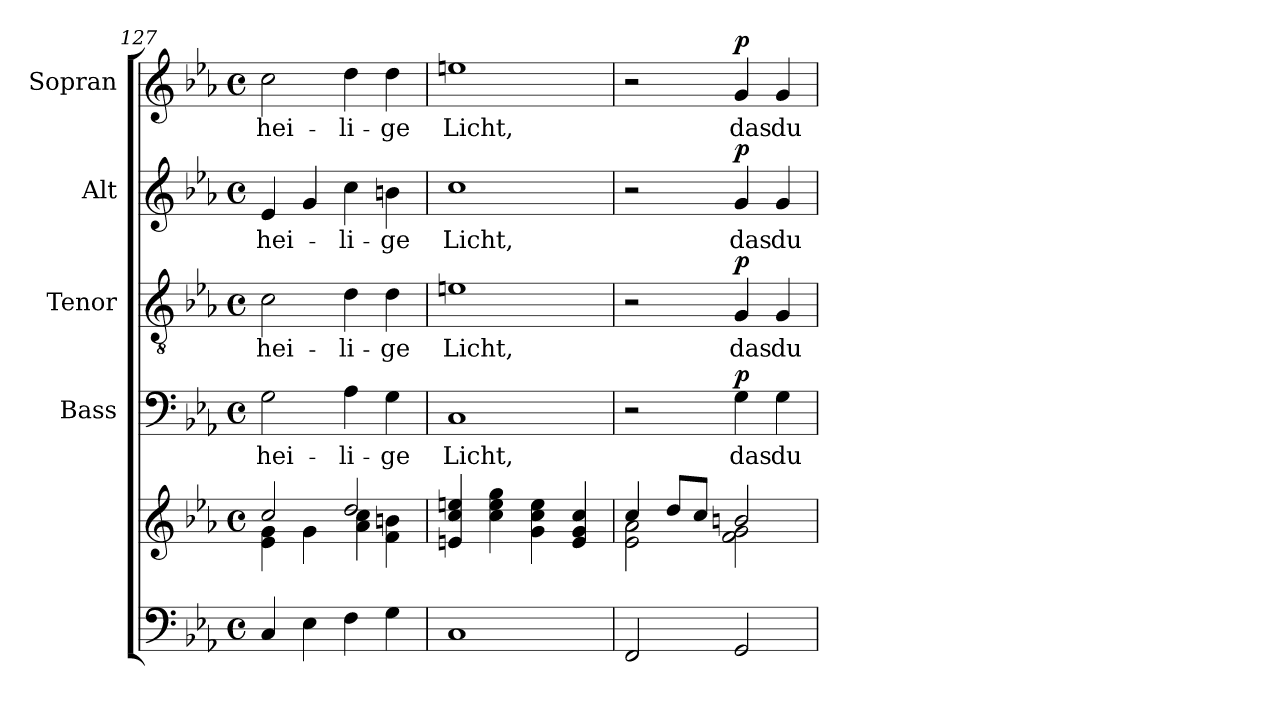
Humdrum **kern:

**kern	**kern	**kern	**text	**dynam	**kern	**text	**dynam	**kern	**text	**dynam	**kern	**text	**dynam
*part5	*part5	*part4	*part4	*part4	*part3	*part3	*part3	*part2	*part2	*part2	*part1	*part1	*part1
*staff6	*staff5	*staff4	*staff4	*staff4	*staff3	*staff3	*staff3	*staff2	*staff2	*staff2	*staff1	*staff1	*staff1
*	*	*I"Bass	*	*	*I"Tenor	*	*	*I"Alt	*	*	*I"Sopran	*	*
*	*	*I'B.	*	*	*I'T.	*	*	*I'A.	*	*	*I'S.	*	*
*clefF4	*clefG2	*clefF4	*	*	*clefGv2	*	*	*clefG2	*	*	*clefG2	*	*
*k[b-e-a-]	*k[b-e-a-]	*k[b-e-a-]	*	*	*k[b-e-a-]	*	*	*k[b-e-a-]	*	*	*k[b-e-a-]	*	*
*E-:	*E-:	*E-:	*	*	*E-:	*	*	*E-:	*	*	*E-:	*	*
*M4/4	*M4/4	*M4/4	*	*	*M4/4	*	*	*M4/4	*	*	*M4/4	*	*
*met(c)	*met(c)	*met(c)	*	*	*met(c)	*	*	*met(c)	*	*	*met(c)	*	*
=127	=127	=127	=127	=127	=127	=127	=127	=127	=127	=127	=127	=127	=127
*	*^	*	*	*	*	*	*	*	*	*	*	*	*
!	!	!	!	!LO:LY:b	!	!	!LO:LY:b	!	!	!LO:LY:b	!	!	!LO:LY:b	!
4C/	2cc/	4e-\ 4g\	2G\	hei-	.	2c\	hei-	.	4e-/	hei-	.	2cc\	hei-	.
4E-\	.	4g\	.	.	.	.	.	.	4g/	.	.	.	.	.
!	!	!	!	!LO:LY:b	!	!	!LO:LY:b	!	!	!LO:LY:b	!	!	!LO:LY:b	!
4F\	2dd/	4a-\ 4cc\	4A-\	-li-	.	4d\	-li-	.	4cc\	-li-	.	4dd\	-li-	.
!	!	!	!	!LO:LY:b	!	!	!LO:LY:b	!	!	!LO:LY:b	!	!	!LO:LY:b	!
4G\	.	4f\ 4bn\	4G\	-ge	.	4d\	-ge	.	4bn\	-ge	.	4dd\	-ge	.
=128	=128	=128	=128	=128	=128	=128	=128	=128	=128	=128	=128	=128	=128	=128
!	!	!	!	!LO:LY:b	!	!	!LO:LY:b	!	!	!LO:LY:b	!	!	!LO:LY:b	!
*	*v	*v	*	*	*	*	*	*	*	*	*	*	*	*
1C	4en/ 4cc/ 4een/	1C	Licht,	.	1en	Licht,	.	1cc	Licht,	.	1een	Licht,	.
.	4cc\ 4ee\ 4gg\	.	.	.	.	.	.	.	.	.	.	.	.
.	4g\ 4cc\ 4ee\	.	.	.	.	.	.	.	.	.	.	.	.
.	4e/ 4g/ 4cc/	.	.	.	.	.	.	.	.	.	.	.	.
=129	=129	=129	=129	=129	=129	=129	=129	=129	=129	=129	=129	=129	=129
*	*^	*	*	*	*	*	*	*	*	*	*	*	*
2FF/	4cc/	2e-\ 2a-\	2r	.	.	2r	.	.	2r	.	.	2r	.	.
.	8dd/L	.	.	.	.	.	.	.	.	.	.	.	.	.
.	8cc/J	.	.	.	.	.	.	.	.	.	.	.	.	.
!	!	!	!	!LO:LY:b	!LO:DY:a	!	!LO:LY:b	!LO:DY:a	!	!LO:LY:b	!LO:DY:a	!	!LO:LY:b	!LO:DY:a
2GG/	2bn/	2f\ 2g\	4G\	das	p	4G/	das	p	4g/	das	p	4g/	das	p
!	!	!	!	!LO:LY:b	!	!	!LO:LY:b	!	!	!LO:LY:b	!	!	!LO:LY:b	!
.	.	.	4G\	du	.	4G/	du	.	4g/	du	.	4g/	du	.
*	*v	*v	*	*	*	*	*	*	*	*	*	*	*	*
=	=	=	=	=	=	=	=	=	=	=	=	=	=
*-	*-	*-	*-	*-	*-	*-	*-	*-	*-	*-	*-	*-	*-
